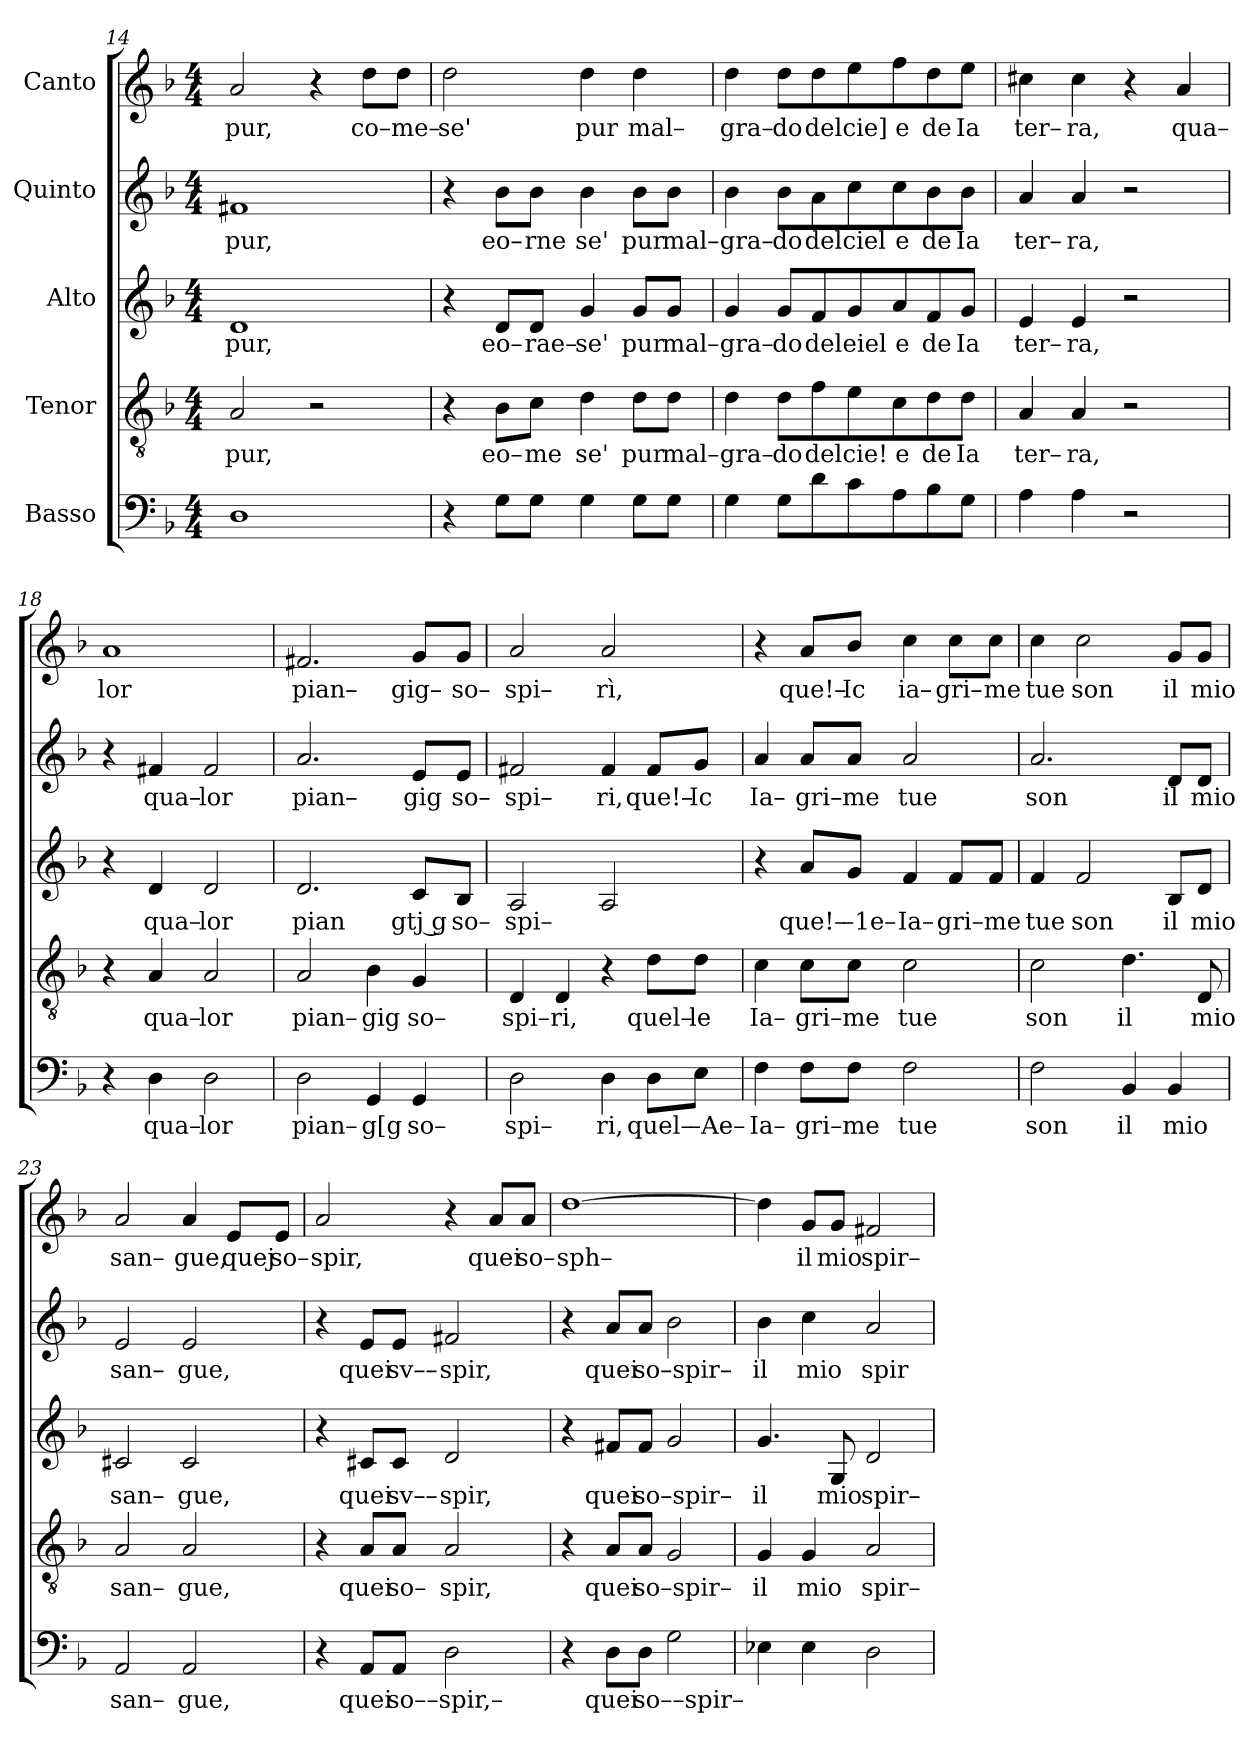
**kern	**text	**kern	**text	**kern	**text	**kern	**text	**kern	**text
*part5	*part5	*part4	*part4	*part3	*part3	*part2	*part2	*part1	*part1
*staff5	*staff5	*staff4	*staff4	*staff3	*staff3	*staff2	*staff2	*staff1	*staff1
*I"Basso	*	*I"Tenor	*	*I"Alto	*	*I"Quinto	*	*I"Canto	*
*clefF4	*	*clefGv2	*	*clefG2	*	*clefG2	*	*clefG2	*
*k[b-]	*	*k[b-]	*	*k[b-]	*	*k[b-]	*	*k[b-]	*
*F:	*	*F:	*	*F:	*	*F:	*	*F:	*
*M4/4	*	*M4/4	*	*M4/4	*	*M4/4	*	*M4/4	*
=14	=14	=14	=14	=14	=14	=14	=14	=14	=14
!	!	!	!LO:LY:b	!	!LO:LY:b	!	!LO:LY:b	!	!LO:LY:b
1D	.	2A/	pur,	1d	pur,	1f#X	pur,	2a/	pur,
.	.	2r	.	.	.	.	.	4r	.
!	!	!	!	!	!	!	!	!	!LO:LY:b
.	.	.	.	.	.	.	.	8dd\L	co–me–
.	.	.	.	.	.	.	.	8dd\J	.
=15	=15	=15	=15	=15	=15	=15	=15	=15	=15
!	!	!	!	!	!	!	!	!	!LO:LY:b
4r	.	4r	.	4r	.	4r	.	2dd\	se'
!	!	!	!LO:LY:b	!	!LO:LY:b	!	!LO:LY:b	!	!
8G\L	.	8B-\L	eo–	8d/L	eo–	8b-\L	eo–	.	.
!	!	!	!LO:LY:b	!	!LO:LY:b	!	!LO:LY:b	!	!
8G\J	.	8c\J	me	8d/J	rae–	8b-\J	rne	.	.
!	!	!	!LO:LY:b	!	!LO:LY:b	!	!LO:LY:b	!	!LO:LY:b
4G\	.	4d\	se'	4g/	se'	4b-\	se'	4dd\	pur
!	!	!	!LO:LY:b	!	!LO:LY:b	!	!LO:LY:b	!	!LO:LY:b
8G\L	.	8d\L	pur	8g/L	pur	8b-\L	pur	4dd\	mal–
!	!	!	!LO:LY:b	!	!LO:LY:b	!	!LO:LY:b	!	!
8G\J	.	8d\J	mal–	8g/J	mal–	8b-\J	mal–	.	.
=16	=16	=16	=16	=16	=16	=16	=16	=16	=16
!	!	!	!LO:LY:b	!	!LO:LY:b	!	!LO:LY:b	!	!LO:LY:b
4G\	.	4d\	gra–	4g/	gra–	4b-\	gra–	4dd\	gra–
!	!	!	!LO:LY:b	!	!LO:LY:b	!	!LO:LY:b	!	!LO:LY:b
8G\L	.	8d\L	do	8g/L	do	8b-\L	do	8dd\L	do
!	!	!	!LO:LY:b	!	!LO:LY:b	!	!LO:LY:b	!	!LO:LY:b
8d\	.	8f\	del	8f/	del	8a\	del	8dd\	del
!	!	!	!LO:LY:b	!	!LO:LY:b	!	!LO:LY:b	!	!LO:LY:b
8c\	.	8e\	cie!	8g/	eiel	8cc\	ciel	8ee\	cie]
!	!	!	!LO:LY:b	!	!LO:LY:b	!	!LO:LY:b	!	!LO:LY:b
8A\	.	8c\	e	8a/	e	8cc\	e	8ff\	e
!	!	!	!LO:LY:b	!	!LO:LY:b	!	!LO:LY:b	!	!LO:LY:b
8B-\	.	8d\	de	8f/	de	8b-\	de	8dd\	de
!	!	!	!LO:LY:b	!	!LO:LY:b	!	!LO:LY:b	!	!LO:LY:b
8G\J	.	8d\J	Ia	8g/J	Ia	8b-\J	Ia	8ee\J	Ia
=17	=17	=17	=17	=17	=17	=17	=17	=17	=17
!	!	!	!LO:LY:b	!	!LO:LY:b	!	!LO:LY:b	!	!LO:LY:b
4A\	.	4A/	ter–	4e/	ter–	4a/	ter–	4cc#X\	ter–
!	!	!	!LO:LY:b	!	!LO:LY:b	!	!LO:LY:b	!	!LO:LY:b
4A\	.	4A/	ra,	4e/	ra,	4a/	ra,	4cc#\	ra,
2r	.	2r	.	2r	.	2r	.	4r	.
!	!	!	!	!	!	!	!	!	!LO:LY:b
.	.	.	.	.	.	.	.	4a/	qua–
=18	=18	=18	=18	=18	=18	=18	=18	=18	=18
!	!	!	!	!	!	!	!	!	!LO:LY:b
4r	.	4r	.	4r	.	4r	.	1a	lor
!	!LO:LY:b	!	!LO:LY:b	!	!LO:LY:b	!	!LO:LY:b	!	!
4D\	qua–	4A/	qua–	4d/	qua–	4f#X/	qua–	.	.
!	!LO:LY:b	!	!LO:LY:b	!	!LO:LY:b	!	!LO:LY:b	!	!
2D\	lor	2A/	lor	2d/	lor	2f#/	lor	.	.
=19	=19	=19	=19	=19	=19	=19	=19	=19	=19
!	!LO:LY:b	!	!LO:LY:b	!	!LO:LY:b	!	!LO:LY:b	!	!LO:LY:b
2D\	pian–	2A/	pian–	2.d/	pian	2.a/	pian–	2.f#X/	pian–
!	!LO:LY:b	!	!LO:LY:b	!	!	!	!	!	!
4GG/	g[g	4B-\	gig	.	.	.	.	.	.
!	!LO:LY:b	!	!LO:LY:b	!	!LO:LY:b	!	!LO:LY:b	!	!LO:LY:b
4GG/	so–	4G/	so–	8c/L	gtj g	8e/L	gig	8g/L	gig–
!	!	!	!	!	!LO:LY:b	!	!LO:LY:b	!	!LO:LY:b
.	.	.	.	8B-/J	so–	8e/J	so–	8g/J	so–
=20	=20	=20	=20	=20	=20	=20	=20	=20	=20
!	!LO:LY:b	!	!LO:LY:b	!	!LO:LY:b	!	!LO:LY:b	!	!LO:LY:b
2D\	spi–	4D/	spi–	2A/	spi–	2f#X/	spi–	2a/	spi–
!	!	!	!LO:LY:b	!	!	!	!	!	!
.	.	4D/	ri,	.	.	.	.	.	.
!	!LO:LY:b	!	!	!	!	!	!LO:LY:b	!	!LO:LY:b
4D\	ri,	4r	.	2A/	.	4f#/	ri,	2a/	rì,
!	!LO:LY:b	!	!LO:LY:b	!	!	!	!LO:LY:b	!	!
8D\L	quel–	8d\L	quel–	.	.	8f#/L	que!–	.	.
!	!LO:LY:b	!	!LO:LY:b	!	!	!	!LO:LY:b	!	!
8E\J	–Ae–	8d\J	le	.	.	8g/J	Ic	.	.
=21	=21	=21	=21	=21	=21	=21	=21	=21	=21
!	!LO:LY:b	!	!LO:LY:b	!	!	!	!LO:LY:b	!	!
4F\	Ia–	4c\	Ia–	4r	.	4a/	Ia–	4r	.
!	!LO:LY:b	!	!LO:LY:b	!	!LO:LY:b	!	!LO:LY:b	!	!LO:LY:b
8F\L	gri–	8c\L	gri–	8a/L	que!–	8a/L	gri–	8a/L	que!–
!	!LO:LY:b	!	!LO:LY:b	!	!LO:LY:b	!	!LO:LY:b	!	!LO:LY:b
8F\J	me	8c\J	me	8g/J	–1e–	8a/J	me	8b-/J	Ic
!	!LO:LY:b	!	!LO:LY:b	!	!LO:LY:b	!	!LO:LY:b	!	!LO:LY:b
2F\	tue	2c\	tue	4f/	Ia–	2a/	tue	4cc\	ia–
!	!	!	!	!	!LO:LY:b	!	!	!	!LO:LY:b
.	.	.	.	8f/L	gri–	.	.	8cc\L	gri–
!	!	!	!	!	!LO:LY:b	!	!	!	!LO:LY:b
.	.	.	.	8f/J	me	.	.	8cc\J	me
=22	=22	=22	=22	=22	=22	=22	=22	=22	=22
!	!LO:LY:b	!	!LO:LY:b	!	!LO:LY:b	!	!LO:LY:b	!	!LO:LY:b
2F\	son	2c\	son	4f/	tue	2.a/	son	4cc\	tue
!	!	!	!	!	!LO:LY:b	!	!	!	!LO:LY:b
.	.	.	.	2f/	son	.	.	2cc\	son
!	!LO:LY:b	!	!LO:LY:b	!	!	!	!	!	!
4BB-/	il	4.d\	il	.	.	.	.	.	.
!	!LO:LY:b	!	!	!	!LO:LY:b	!	!LO:LY:b	!	!LO:LY:b
4BB-/	mio	.	.	8B-/L	il	8d/L	il	8g/L	il
!	!	!	!LO:LY:b	!	!LO:LY:b	!	!LO:LY:b	!	!LO:LY:b
.	.	8D/	mio	8d/J	mio	8d/J	mio	8g/J	mio
=23	=23	=23	=23	=23	=23	=23	=23	=23	=23
!	!LO:LY:b	!	!LO:LY:b	!	!LO:LY:b	!	!LO:LY:b	!	!LO:LY:b
2AA/	san–	2A/	san–	2c#X/	san–	2e/	san–	2a/	san–
!	!LO:LY:b	!	!LO:LY:b	!	!LO:LY:b	!	!LO:LY:b	!	!LO:LY:b
2AA/	gue,	2A/	gue,	2c#/	gue,	2e/	gue,	4a/	gue,
!	!	!	!	!	!	!	!	!	!LO:LY:b
.	.	.	.	.	.	.	.	8e/L	quej
!	!	!	!	!	!	!	!	!	!LO:LY:b
.	.	.	.	.	.	.	.	8e/J	so–
=24	=24	=24	=24	=24	=24	=24	=24	=24	=24
!	!	!	!	!	!	!	!	!	!LO:LY:b
4r	.	4r	.	4r	.	4r	.	2a/	spir,
!	!LO:LY:b	!	!LO:LY:b	!	!LO:LY:b	!	!LO:LY:b	!	!
8AA/L	quei	8A/L	quei	8c#X/L	quei	8e/L	quei	.	.
!	!LO:LY:b	!	!LO:LY:b	!	!LO:LY:b	!	!LO:LY:b	!	!
8AA/J	so––spir,–	8A/J	so–	8c#/J	sv––	8e/J	sv––	.	.
!	!	!	!LO:LY:b	!	!LO:LY:b	!	!LO:LY:b	!	!
2D\	.	2A/	spir,	2d/	spir,	2f#X/	spir,	4r	.
!	!	!	!	!	!	!	!	!	!LO:LY:b
.	.	.	.	.	.	.	.	8a/L	quei
!	!	!	!	!	!	!	!	!	!LO:LY:b
.	.	.	.	.	.	.	.	8a/J	so–
=25	=25	=25	=25	=25	=25	=25	=25	=25	=25
!	!	!	!	!	!	!	!	!	!LO:LY:b
4r	.	4r	.	4r	.	4r	.	[1dd	sph–
!	!LO:LY:b	!	!LO:LY:b	!	!LO:LY:b	!	!LO:LY:b	!	!
8D\L	quei	8A/L	quei	8f#X/L	quei	8a/L	quei	.	.
!	!LO:LY:b	!	!LO:LY:b	!	!LO:LY:b	!	!LO:LY:b	!	!
8D\J	so––spir–	8A/J	so–spir–	8f#/J	so–spir–	8a/J	so–spir–	.	.
2G\	.	2G/	.	2g/	.	2b-\	.	.	.
=26	=26	=26	=26	=26	=26	=26	=26	=26	=26
!	!	!	!LO:LY:b	!	!LO:LY:b	!	!LO:LY:b	!	!
4E-X\	.	4G/	il	4.g/	il	4b-\	il	4dd\]	.
!	!	!	!LO:LY:b	!	!	!	!LO:LY:b	!	!LO:LY:b
4E-\	.	4G/	mio	.	.	4cc\	mio	8g/L	il
!	!	!	!	!	!LO:LY:b	!	!	!	!LO:LY:b
.	.	.	.	8G/	mio	.	.	8g/J	mio
!	!	!	!LO:LY:b	!	!LO:LY:b	!	!LO:LY:b	!	!LO:LY:b
2D\	.	2A/	spir–	2d/	spir–	2a/	spir	2f#X/	spir–
=	=	=	=	=	=	=	=	=	=
*-	*-	*-	*-	*-	*-	*-	*-	*-	*-
